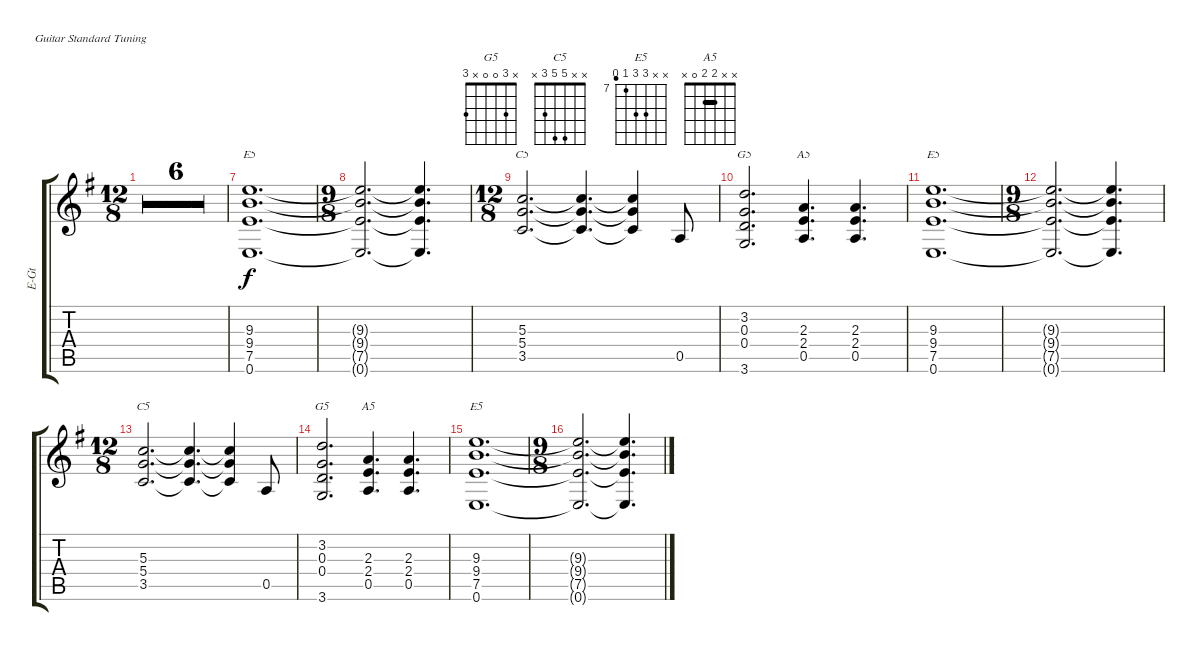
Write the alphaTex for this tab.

\defaultSystemsLayout 4
\bracketExtendMode groupsimilarinstruments
\otherSystemsTrackNameOrientation horizontal
\track ("Rhythm Guitar II" "E-Gt") {multiBarRest instrument distortionguitar}
\staff {score tabs}
\tuning (E4 B3 G3 D3 A2 E2)
\chord ("G5" x 3 0 0 x 3) {showfingering false}
\chord ("C5" x x 5 5 3 x) {showfingering false}
\chord ("E5" x x 9 9 7 6) {firstfret 7 showfingering false}
\chord ("A5" x x 2 2 0 x) {showfingering false barre 2}
\ts (12 8)
\beaming (8 3 3 3 3)
\tempo 192
\clef g2
\ks g
r.1{d dy f beam Down} |
r.1{d beam Down} |
r.1{d beam Down} |
\ts (9 8)
\beaming (8 3 3 3 3)
r.1{beam Down} r.8{beam Down} |
\ts (12 8)
\beaming (8 3 3 3 3)
r.1{d beam Down} |
r.1{d beam Down} |
(0.6{acc forcenatural} 7.5{acc forcenatural} 9.4{acc forcenatural} 9.3{acc forcenatural}).1{d ch "E5" beam Up} |
\ts (9 8)
\beaming (8 3 3 3 3)
(9.3{t acc forcenatural} 9.4{t acc forcenatural} 7.5{t acc forcenatural} 0.6{t acc forcenatural}).2{d beam Up} (9.3{t acc forcenatural} 9.4{t acc forcenatural} 7.5{t acc forcenatural} 0.6{t acc forcenatural}).4{d beam Up} |
\ts (12 8)
\beaming (8 3 3 3 3)
(3.5{acc forcenatural} 5.4{acc forcenatural} 5.3{acc forcenatural}).2{d ch "C5" beam Up} (3.5{t acc forcenatural} 5.4{t acc forcenatural} 5.3{t acc forcenatural}).4{d beam Up} (3.5{t acc forcenatural} 5.4{t acc forcenatural} 5.3{t acc forcenatural}).4{beam Up} 0.5{acc forcenatural}.8{beam Up} |
(3.6{acc forcenatural} 0.4{acc forcenatural} 0.3{acc forcenatural} 3.2{acc forcenatural}).2{d ch "G5" beam Up} (0.5{acc forcenatural} 2.4{acc forcenatural} 2.3{acc forcenatural}).4{d ch "A5" beam Up} (0.5{acc forcenatural} 2.4{acc forcenatural} 2.3{acc forcenatural}).4{d beam Up} |
(0.6{acc forcenatural} 7.5{acc forcenatural} 9.4{acc forcenatural} 9.3{acc forcenatural}).1{d ch "E5" beam Up} |
\ts (9 8)
\beaming (8 3 3 3 3)
(9.3{t acc forcenatural} 9.4{t acc forcenatural} 7.5{t acc forcenatural} 0.6{t acc forcenatural}).2{d beam Up} (9.3{t acc forcenatural} 9.4{t acc forcenatural} 7.5{t acc forcenatural} 0.6{t acc forcenatural}).4{d beam Up} |
\ts (12 8)
\beaming (8 3 3 3 3)
(3.5{acc forcenatural} 5.4{acc forcenatural} 5.3{acc forcenatural}).2{d ch "C5" beam Up} (3.5{t acc forcenatural} 5.4{t acc forcenatural} 5.3{t acc forcenatural}).4{d beam Up} (3.5{t acc forcenatural} 5.4{t acc forcenatural} 5.3{t acc forcenatural}).4{beam Up} 0.5{acc forcenatural}.8{beam Up} |
(3.6{acc forcenatural} 0.4{acc forcenatural} 0.3{acc forcenatural} 3.2{acc forcenatural}).2{d ch "G5" beam Up} (0.5{acc forcenatural} 2.4{acc forcenatural} 2.3{acc forcenatural}).4{d ch "A5" beam Up} (0.5{acc forcenatural} 2.4{acc forcenatural} 2.3{acc forcenatural}).4{d beam Up} |
(0.6{acc forcenatural} 7.5{acc forcenatural} 9.4{acc forcenatural} 9.3{acc forcenatural}).1{d ch "E5" beam Up} |
\ts (9 8)
\beaming (8 3 3 3 3)
(9.3{t acc forcenatural} 9.4{t acc forcenatural} 7.5{t acc forcenatural} 0.6{t acc forcenatural}).2{d beam Up} (9.3{t acc forcenatural} 9.4{t acc forcenatural} 7.5{t acc forcenatural} 0.6{t acc forcenatural}).4{d beam Up}
